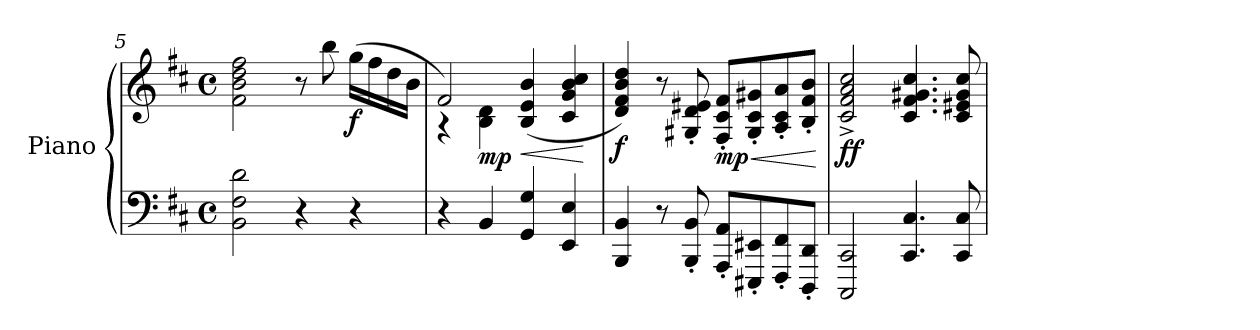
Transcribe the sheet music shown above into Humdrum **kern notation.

**kern	**kern	**dynam
*part1	*part1	*part1
*staff2	*staff1	*staff1/2
*I"Piano	*	*
*I'Pno.	*	*
*clefF4	*clefG2	*
*k[f#c#]	*k[f#c#]	*
*M4/4	*M4/4	*
*met(c)	*met(c)	*
=5	=5	=5
2BB\ 2F#\ 2d\	2f#\ 2b\ 2dd\ 2ff#\	.
4r	8r	.
.	8bb\	.
!	!	!LO:DY:b
4r	(>16gg\LL	f
.	16ff#\	.
.	16dd\	.
.	16b\JJ	.
=6	=6	=6
*	*^	*
4r	2f#/)	4r	.
!	!	!	!LO:DY:b
4BB/	.	4B\ 4d\	mp
!	!	!	!LO:HP:b
4GG/ 4G/	(>4B/ 4e/ 4b/	2ryy	<
4EE/ 4E/	4c#/ 4g/ 4b/ 4cc#/	.	.
*	*v	*v	*
.	.	[
=7	=7	=7
!	!	!LO:DY:b
4BBB/ 4BB/	4d/ 4f#/ 4b/ 4dd/)	f
8r	8r	.
8BBB/' 8BB/'	8G#X/' 8d/' 8e#X/'	.
!	!	!LO:HP:b
!	!	!LO:DY:n=1:b
8AAA/' 8AA/'L	8F#/' 8c#/' 8f#/'L	< mp
8EEE#X/' 8EE#X/'	8G#/' 8c#/' 8g#X/'	.
*	*MM115	*
8FFF#/' 8FF#/'	8A/' 8c#/' 8a/'	.
*	*MM100	*
8DDD/' 8DD/'J	8B/' 8f#/' 8b/'J	.
.	.	[
!!LO:LB:g=z
=8	=8	=8
*	*MM120	*
!	!	!LO:DY:b
2CCC#/ 2CC#/	2c#/^ 2f#/^ 2a/^ 2cc#/^	ff
4.CC#/ 4.C#/	4.c#/ 4.f#/ 4.g#X/ 4.cc#/	.
8CC#/ 8C#/	8c#/ 8e#X/ 8g#/ 8cc#/	.
=	=	=
*-	*-	*-
